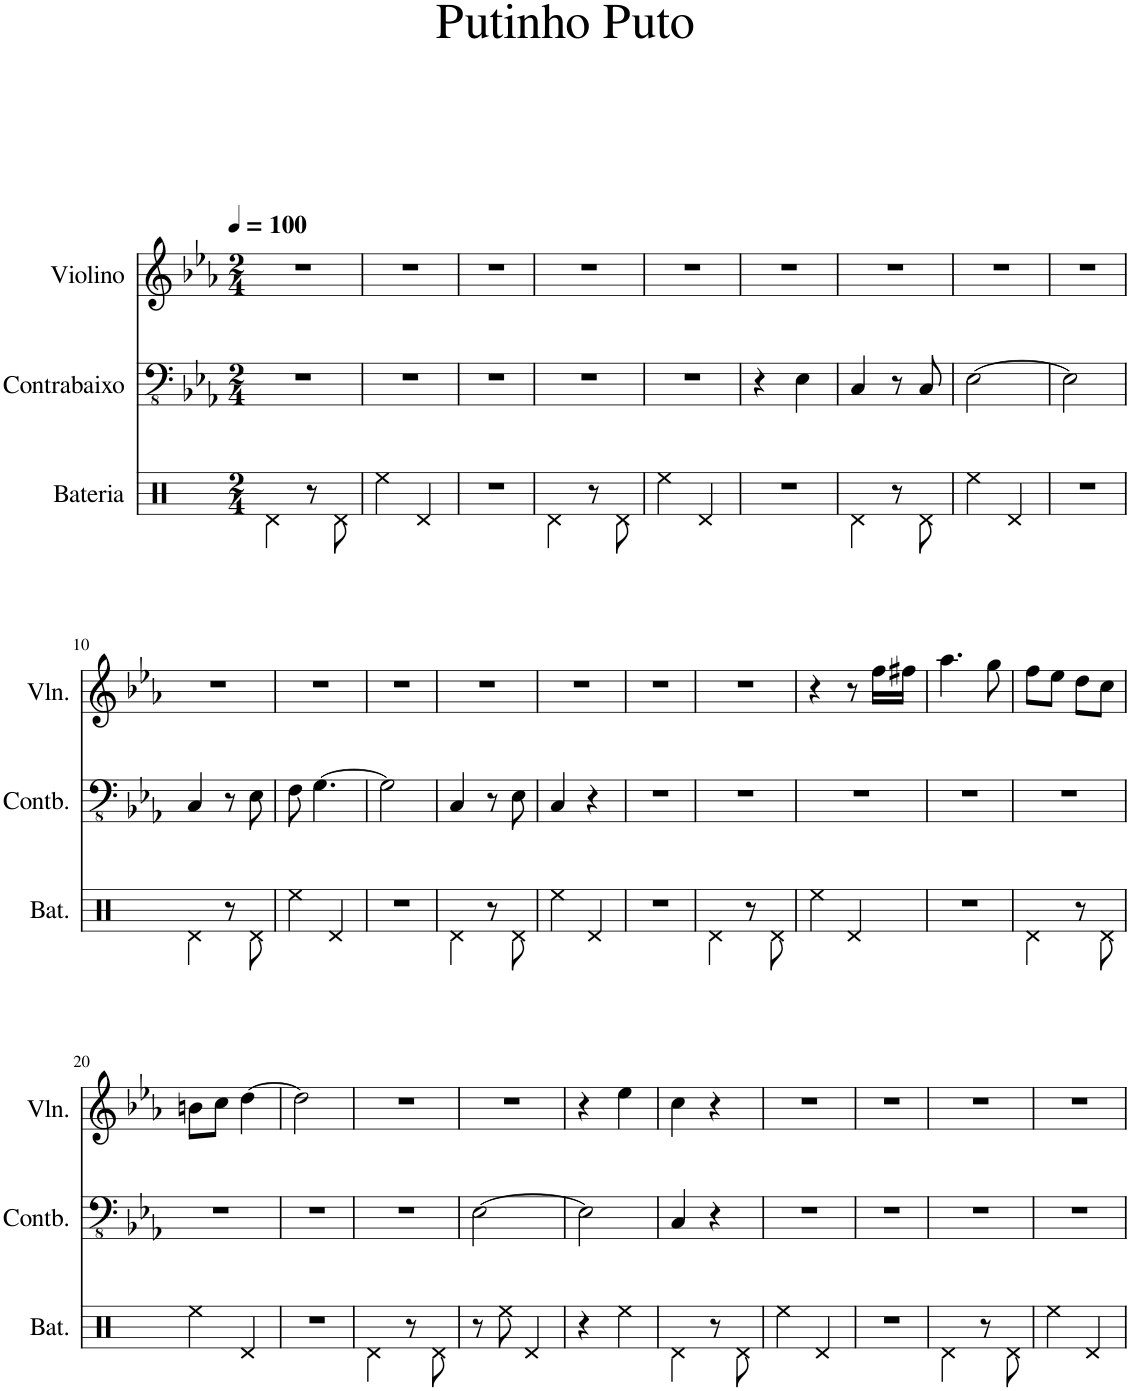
**kern	**kern	**kern
*part3	*part2	*part1
*staff3	*staff2	*staff1
*I"Bateria	*I"Contrabaixo	*I"Violino
*I'Bat.	*I'Contb.	*I'Vln.
*clefX	*clefFv4	*clefG2
*k[]	*k[b-e-a-]	*k[b-e-a-]
*M2/4	*M2/4	*M2/4
*MM100	*MM100	*MM100
=1	=1	=1
4Rd\	2r	2r
8r	.	.
8Rd\	.	.
=2	=2	=2
4Ree\	2r	2r
4Rd/	.	.
=3	=3	=3
2r	2r	2r
=4	=4	=4
4Rd\	2r	2r
8r	.	.
8Rd\	.	.
=5	=5	=5
4Ree\	2r	2r
4Rd/	.	.
=6	=6	=6
2r	4r	2r
.	4EE-\	.
=7	=7	=7
4Rd\	4CC/	2r
8r	8r	.
8Rd\	8CC/	.
=8	=8	=8
4Ree\	[2EE-\	2r
4Rd/	.	.
=9	=9	=9
2r	2EE-\]	2r
!!LO:LB:g=z
=10	=10	=10
4Rd\	4CC/	2r
8r	8r	.
8Rd\	8EE-\	.
=11	=11	=11
4Ree\	8FF\	2r
.	[4.GG\	.
4Rd/	.	.
=12	=12	=12
2r	2GG\]	2r
=13	=13	=13
4Rd\	4CC/	2r
8r	8r	.
8Rd\	8EE-\	.
=14	=14	=14
4Ree\	4CC/	2r
4Rd/	4r	.
=15	=15	=15
2r	2r	2r
=16	=16	=16
4Rd\	2r	2r
8r	.	.
8Rd\	.	.
=17	=17	=17
4Ree\	2r	4r
4Rd/	.	8r
.	.	16ff\LL
.	.	16ff#X\JJ
=18	=18	=18
2r	2r	4.aa-\
.	.	8gg\
=19	=19	=19
4Rd\	2r	8ff\L
.	.	8ee-\J
8r	.	8dd\L
8Rd\	.	8cc\J
!!LO:LB:g=z
=20	=20	=20
4Ree\	2r	8bn\L
.	.	8cc\J
4Rd/	.	[4dd\
=21	=21	=21
2r	2r	2dd\]
=22	=22	=22
4Rd\	2r	2r
8r	.	.
8Rd\	.	.
=23	=23	=23
8r	[2EE-\	2r
8Ree\	.	.
4Rd/	.	.
=24	=24	=24
4r	2EE-\]	4r
4Ree\	.	4ee-\
=25	=25	=25
4Rd\	4CC/	4cc\
8r	4r	4r
8Rd\	.	.
=26	=26	=26
4Ree\	2r	2r
4Rd/	.	.
=27	=27	=27
2r	2r	2r
=28	=28	=28
4Rd\	2r	2r
8r	.	.
8Rd\	.	.
=29	=29	=29
4Ree\	2r	2r
4Rd/	.	.
=	=	=
*-	*-	*-
